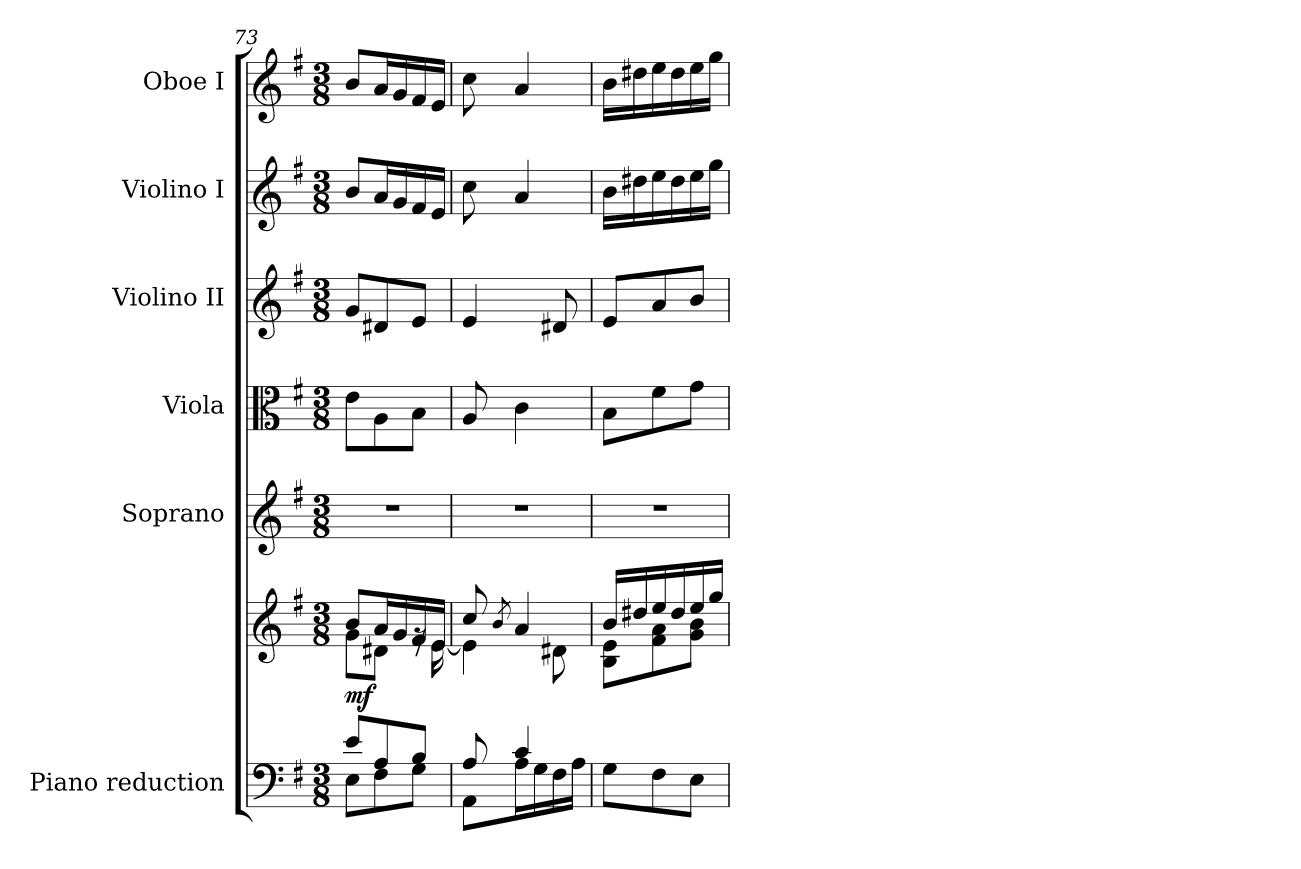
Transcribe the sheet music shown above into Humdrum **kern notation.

**kern	**kern	**dynam	**kern	**kern	**kern	**kern	**kern
*part6	*part6	*part6	*part5	*part4	*part3	*part2	*part1
*staff7	*staff6	*staff6/7	*staff5	*staff4	*staff3	*staff2	*staff1
*I"Piano reduction	*	*	*I"Soprano	*I"Viola	*I"Violino II	*I"Violino I	*I"Oboe I
*I'Pno	*	*	*	*I'Vla	*I'Vln	*I'Vln	*I'Ob
*clefF4	*clefG2	*	*clefG2	*clefC3	*clefG2	*clefG2	*clefG2
*k[f#]	*k[f#]	*	*k[f#]	*k[f#]	*k[f#]	*k[f#]	*k[f#]
*M3/8	*M3/8	*	*M3/8	*M3/8	*M3/8	*M3/8	*M3/8
=73	=73	=73	=73	=73	=73	=73	=73
*^	*^	*	*	*	*	*	*
!	!	!	!	!LO:DY:b	!	!	!	!	!
8e/L	8E\L	8b/L	8g\L	mf	4.r	8e\L	8g/L	8b/L	8b/L
8A/	8F#\	16a/L	8d#X\J	.	.	8A\	8d#X/	16a/L	16a/L
.	.	16g/	.	.	.	.	.	16g/	16g/
8B/J	8G\J	16f#/	16rg	.	.	8B\J	8e/J	16f#/	16f#/
.	.	16e/JJ	[16e\	.	.	.	.	16e/JJ	16e/JJ
=74	=74	=74	=74	=74	=74	=74	=74	=74	=74
8A/	8AA\L	8cc/	4e\]	.	4.r	8A/	4e/	8cc\	8cc\
.	.	8qb/	.	.	.	.	.	.	.
4c/	16A\L	4a/	.	.	.	4c\	.	4a/	4a/
.	16G\	.	.	.	.	.	.	.	.
.	16F#\	.	8d#X\	.	.	.	8d#X/	.	.
.	16A\JJ	.	.	.	.	.	.	.	.
*v	*v	*	*	*	*	*	*	*	*
=75	=75	=75	=75	=75	=75	=75	=75	=75
8G\L	16b/LL	8B\ 8e\L	.	4.r	8B\L	8e/L	16b\LL	16b\LL
.	16dd#X/	.	.	.	.	.	16dd#X\	16dd#X\
8F#\	16ee/	8f#\ 8a\	.	.	8f#\	8a/	16ee\	16ee\
.	16dd#/	.	.	.	.	.	16dd#\	16dd#\
8E\J	16ee/	8g\ 8b\J	.	.	8g\J	8b/J	16ee\	16ee\
.	16gg/JJ	.	.	.	.	.	16gg\JJ	16gg\JJ
*	*v	*v	*	*	*	*	*	*
=	=	=	=	=	=	=	=
*-	*-	*-	*-	*-	*-	*-	*-
